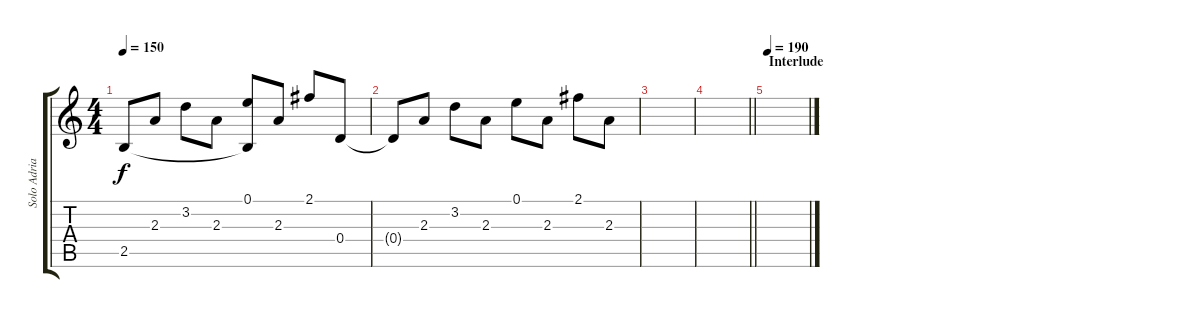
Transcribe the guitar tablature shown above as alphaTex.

\track ("Solo Adrian Smith" "Solo Adria") {instrument overdrivenguitar}
\staff {score tabs}
\tuning (E4 B3 G3 D3 A2 E2) {hide}
\ts (4 4)
\tempo 150
\clef g2
\ks c
2.5{t}.8{dy f} 2.3.8 3.2.8 2.3.8 (0.1 2.5{t}).8 2.3.8 2.1.8 0.4.8 |
0.4{t}.8 2.3.8 3.2.8 2.3.8 0.1.8 2.3.8 2.1.8 2.3.8 |
|
\barLineRight lightlight
|
\section ("" "Interlude")
\tempo 190
